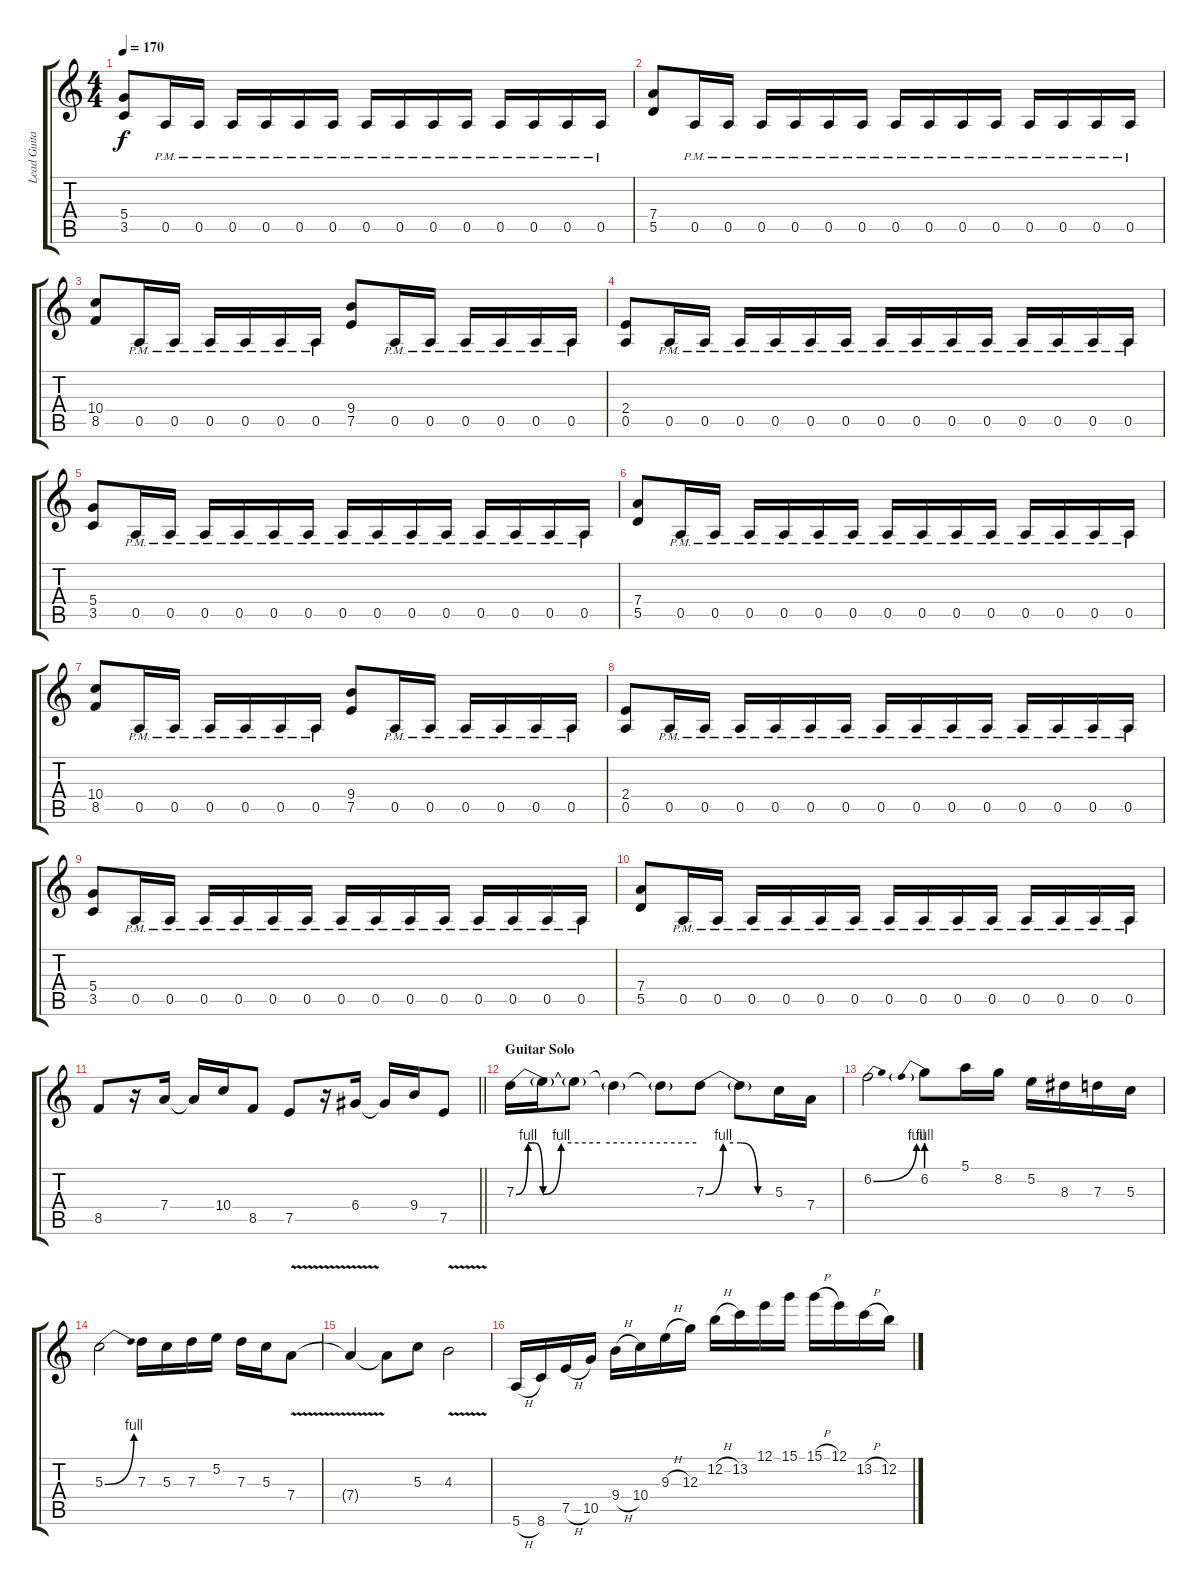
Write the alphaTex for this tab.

\track ("Lead Guitar (Marty Friedman)" "Lead Guita") {instrument distortionguitar}
\staff {score tabs}
\tuning (E4 B3 G3 D3 A2 E2) {hide}
\ts (4 4)
\tempo 170
\clef g2
\ks c
(5.4 3.5).8{dy f} 0.5{pm}.16 0.5{pm}.16 0.5{pm}.16 0.5{pm}.16 0.5{pm}.16 0.5{pm}.16 0.5{pm}.16 0.5{pm}.16 0.5{pm}.16 0.5{pm}.16 0.5{pm}.16 0.5{pm}.16 0.5{pm}.16 0.5{pm}.16 |
(7.4 5.5).8 0.5{pm}.16 0.5{pm}.16 0.5{pm}.16 0.5{pm}.16 0.5{pm}.16 0.5{pm}.16 0.5{pm}.16 0.5{pm}.16 0.5{pm}.16 0.5{pm}.16 0.5{pm}.16 0.5{pm}.16 0.5{pm}.16 0.5{pm}.16 |
(10.4 8.5).8 0.5{pm}.16 0.5{pm}.16 0.5{pm}.16 0.5{pm}.16 0.5{pm}.16 0.5{pm}.16 (9.4 7.5).8 0.5{pm}.16 0.5{pm}.16 0.5{pm}.16 0.5{pm}.16 0.5{pm}.16 0.5{pm}.16 |
(2.4 0.5).8 0.5{pm}.16 0.5{pm}.16 0.5{pm}.16 0.5{pm}.16 0.5{pm}.16 0.5{pm}.16 0.5{pm}.16 0.5{pm}.16 0.5{pm}.16 0.5{pm}.16 0.5{pm}.16 0.5{pm}.16 0.5{pm}.16 0.5{pm}.16 |
(5.4 3.5).8 0.5{pm}.16 0.5{pm}.16 0.5{pm}.16 0.5{pm}.16 0.5{pm}.16 0.5{pm}.16 0.5{pm}.16 0.5{pm}.16 0.5{pm}.16 0.5{pm}.16 0.5{pm}.16 0.5{pm}.16 0.5{pm}.16 0.5{pm}.16 |
(7.4 5.5).8 0.5{pm}.16 0.5{pm}.16 0.5{pm}.16 0.5{pm}.16 0.5{pm}.16 0.5{pm}.16 0.5{pm}.16 0.5{pm}.16 0.5{pm}.16 0.5{pm}.16 0.5{pm}.16 0.5{pm}.16 0.5{pm}.16 0.5{pm}.16 |
(10.4 8.5).8 0.5{pm}.16 0.5{pm}.16 0.5{pm}.16 0.5{pm}.16 0.5{pm}.16 0.5{pm}.16 (9.4 7.5).8 0.5{pm}.16 0.5{pm}.16 0.5{pm}.16 0.5{pm}.16 0.5{pm}.16 0.5{pm}.16 |
(2.4 0.5).8 0.5{pm}.16 0.5{pm}.16 0.5{pm}.16 0.5{pm}.16 0.5{pm}.16 0.5{pm}.16 0.5{pm}.16 0.5{pm}.16 0.5{pm}.16 0.5{pm}.16 0.5{pm}.16 0.5{pm}.16 0.5{pm}.16 0.5{pm}.16 |
(5.4 3.5).8 0.5{pm}.16 0.5{pm}.16 0.5{pm}.16 0.5{pm}.16 0.5{pm}.16 0.5{pm}.16 0.5{pm}.16 0.5{pm}.16 0.5{pm}.16 0.5{pm}.16 0.5{pm}.16 0.5{pm}.16 0.5{pm}.16 0.5{pm}.16 |
(7.4 5.5).8 0.5{pm}.16 0.5{pm}.16 0.5{pm}.16 0.5{pm}.16 0.5{pm}.16 0.5{pm}.16 0.5{pm}.16 0.5{pm}.16 0.5{pm}.16 0.5{pm}.16 0.5{pm}.16 0.5{pm}.16 0.5{pm}.16 0.5{pm}.16 |
\barLineRight lightlight
8.5.8 r.16 7.4.16 7.4{t}.16 10.4.16 8.5.8 7.5.8 r.16 6.4.16 6.4{t}.16 9.4.16 7.5.8 |
\section ("" "Guitar Solo")
7.3{be (custom 0 0 4 4 6 4 9 0 15 4 28 4 60 4)}.16 7.3{t}.16 7.3{t}.8 7.3{t}.4 7.3{t}.8 7.3{be (custom 0 0 15 4 30 4 45 0 60 0)}.8 7.3{t}.8 5.3.16 7.4.16 |
6.2{be (bend 0 0 60 4)}.2 6.2{be (prebend 0 4 60 4)}.8 5.1.16 8.2.16 5.2.16 8.3.16 7.3.16 5.3.16 |
5.3{be (bend 0 0 60 4)}.2 7.3.16 5.3.16 7.3.16 5.2.16 7.3.16 5.3.16 7.4{v}.8 |
7.4{t}.4 7.4{t}.8 5.3.8 4.3{v}.2 |
5.6{h}.16 8.6.16 7.5{h}.16 10.5.16 9.4{h}.16 10.4.16 9.3{h}.16 12.3.16 12.2{h}.16 13.2.16 12.1.16 15.1.16 15.1{h}.16 12.1.16 13.2{h}.16 12.2.16
